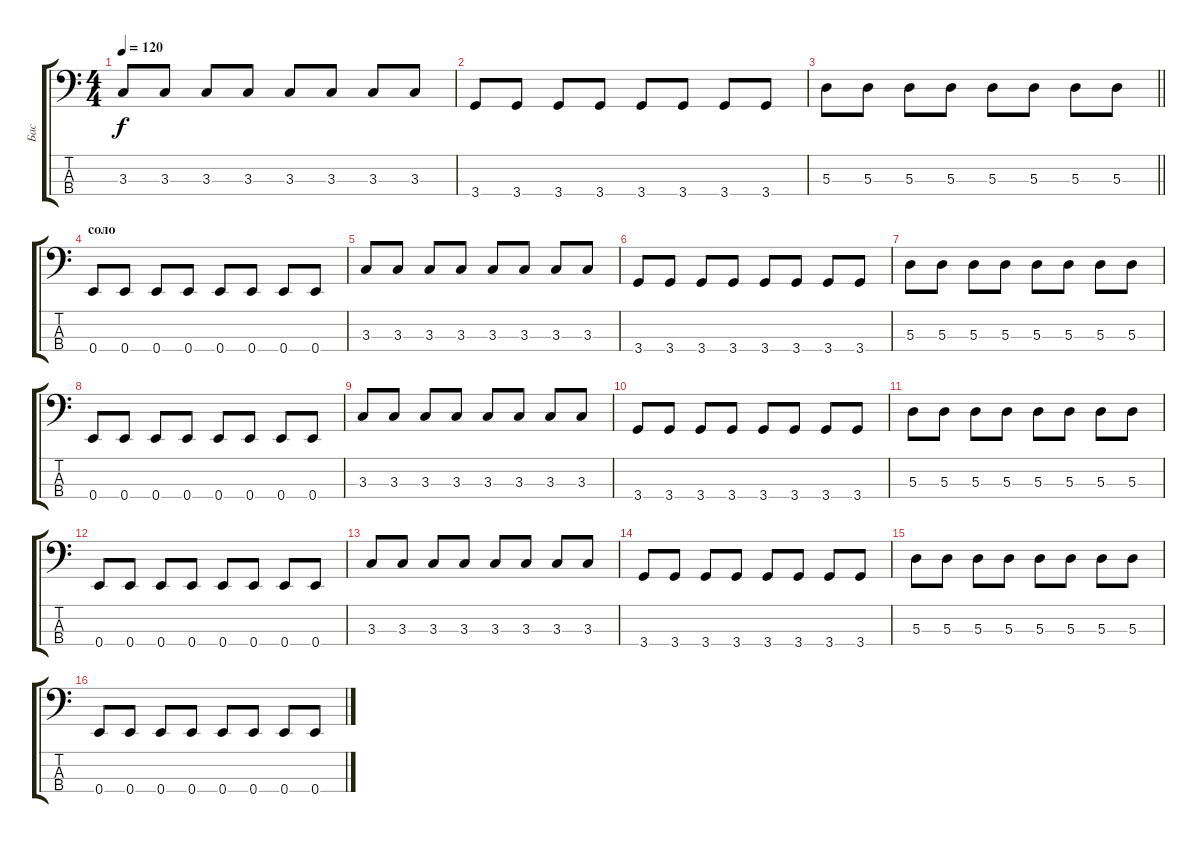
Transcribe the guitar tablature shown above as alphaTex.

\track ("Бас" "Бас") {instrument electricbasspick}
\staff {score tabs}
\tuning (G2 D2 A1 E1) {hide}
\ts (4 4)
\tempo 120
\clef f4
\ks c
3.3.8{dy f} 3.3.8 3.3.8 3.3.8 3.3.8 3.3.8 3.3.8 3.3.8 |
3.4.8 3.4.8 3.4.8 3.4.8 3.4.8 3.4.8 3.4.8 3.4.8 |
\barLineRight lightlight
5.3.8 5.3.8 5.3.8 5.3.8 5.3.8 5.3.8 5.3.8 5.3.8 |
\section ("" "соло")
0.4.8 0.4.8 0.4.8 0.4.8 0.4.8 0.4.8 0.4.8 0.4.8 |
3.3.8 3.3.8 3.3.8 3.3.8 3.3.8 3.3.8 3.3.8 3.3.8 |
3.4.8 3.4.8 3.4.8 3.4.8 3.4.8 3.4.8 3.4.8 3.4.8 |
5.3.8 5.3.8 5.3.8 5.3.8 5.3.8 5.3.8 5.3.8 5.3.8 |
0.4.8 0.4.8 0.4.8 0.4.8 0.4.8 0.4.8 0.4.8 0.4.8 |
3.3.8 3.3.8 3.3.8 3.3.8 3.3.8 3.3.8 3.3.8 3.3.8 |
3.4.8 3.4.8 3.4.8 3.4.8 3.4.8 3.4.8 3.4.8 3.4.8 |
5.3.8 5.3.8 5.3.8 5.3.8 5.3.8 5.3.8 5.3.8 5.3.8 |
0.4.8 0.4.8 0.4.8 0.4.8 0.4.8 0.4.8 0.4.8 0.4.8 |
3.3.8 3.3.8 3.3.8 3.3.8 3.3.8 3.3.8 3.3.8 3.3.8 |
3.4.8 3.4.8 3.4.8 3.4.8 3.4.8 3.4.8 3.4.8 3.4.8 |
5.3.8 5.3.8 5.3.8 5.3.8 5.3.8 5.3.8 5.3.8 5.3.8 |
0.4.8 0.4.8 0.4.8 0.4.8 0.4.8 0.4.8 0.4.8 0.4.8
